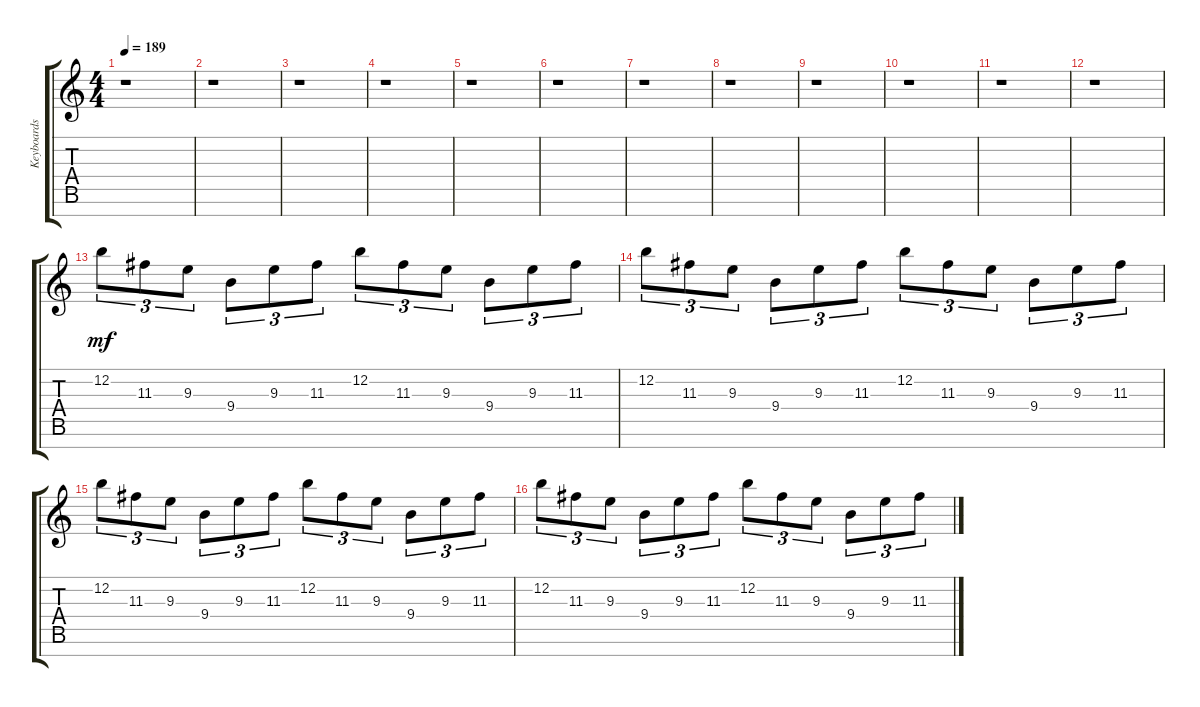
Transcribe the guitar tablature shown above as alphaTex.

\track ("Keyboards" "Keyboards") {instrument electricguitarclean}
\staff {score tabs}
\tuning (E4 B3 G3 D3 A2 E2 B1) {hide}
\ts (4 4)
\tempo 189
\clef g2
\ks c
r.1{dy mf} |
r.1 |
r.1 |
r.1 |
r.1 |
r.1 |
r.1 |
r.1 |
r.1 |
r.1 |
r.1 |
r.1 |
12.2.8{tu (3 2)} 11.3.8{tu (3 2)} 9.3.8{tu (3 2)} 9.4.8{tu (3 2)} 9.3.8{tu (3 2)} 11.3.8{tu (3 2)} 12.2.8{tu (3 2)} 11.3.8{tu (3 2)} 9.3.8{tu (3 2)} 9.4.8{tu (3 2)} 9.3.8{tu (3 2)} 11.3.8{tu (3 2)} |
12.2.8{tu (3 2)} 11.3.8{tu (3 2)} 9.3.8{tu (3 2)} 9.4.8{tu (3 2)} 9.3.8{tu (3 2)} 11.3.8{tu (3 2)} 12.2.8{tu (3 2)} 11.3.8{tu (3 2)} 9.3.8{tu (3 2)} 9.4.8{tu (3 2)} 9.3.8{tu (3 2)} 11.3.8{tu (3 2)} |
12.2.8{tu (3 2)} 11.3.8{tu (3 2)} 9.3.8{tu (3 2)} 9.4.8{tu (3 2)} 9.3.8{tu (3 2)} 11.3.8{tu (3 2)} 12.2.8{tu (3 2)} 11.3.8{tu (3 2)} 9.3.8{tu (3 2)} 9.4.8{tu (3 2)} 9.3.8{tu (3 2)} 11.3.8{tu (3 2)} |
12.2.8{tu (3 2)} 11.3.8{tu (3 2)} 9.3.8{tu (3 2)} 9.4.8{tu (3 2)} 9.3.8{tu (3 2)} 11.3.8{tu (3 2)} 12.2.8{tu (3 2)} 11.3.8{tu (3 2)} 9.3.8{tu (3 2)} 9.4.8{tu (3 2)} 9.3.8{tu (3 2)} 11.3.8{tu (3 2)}
